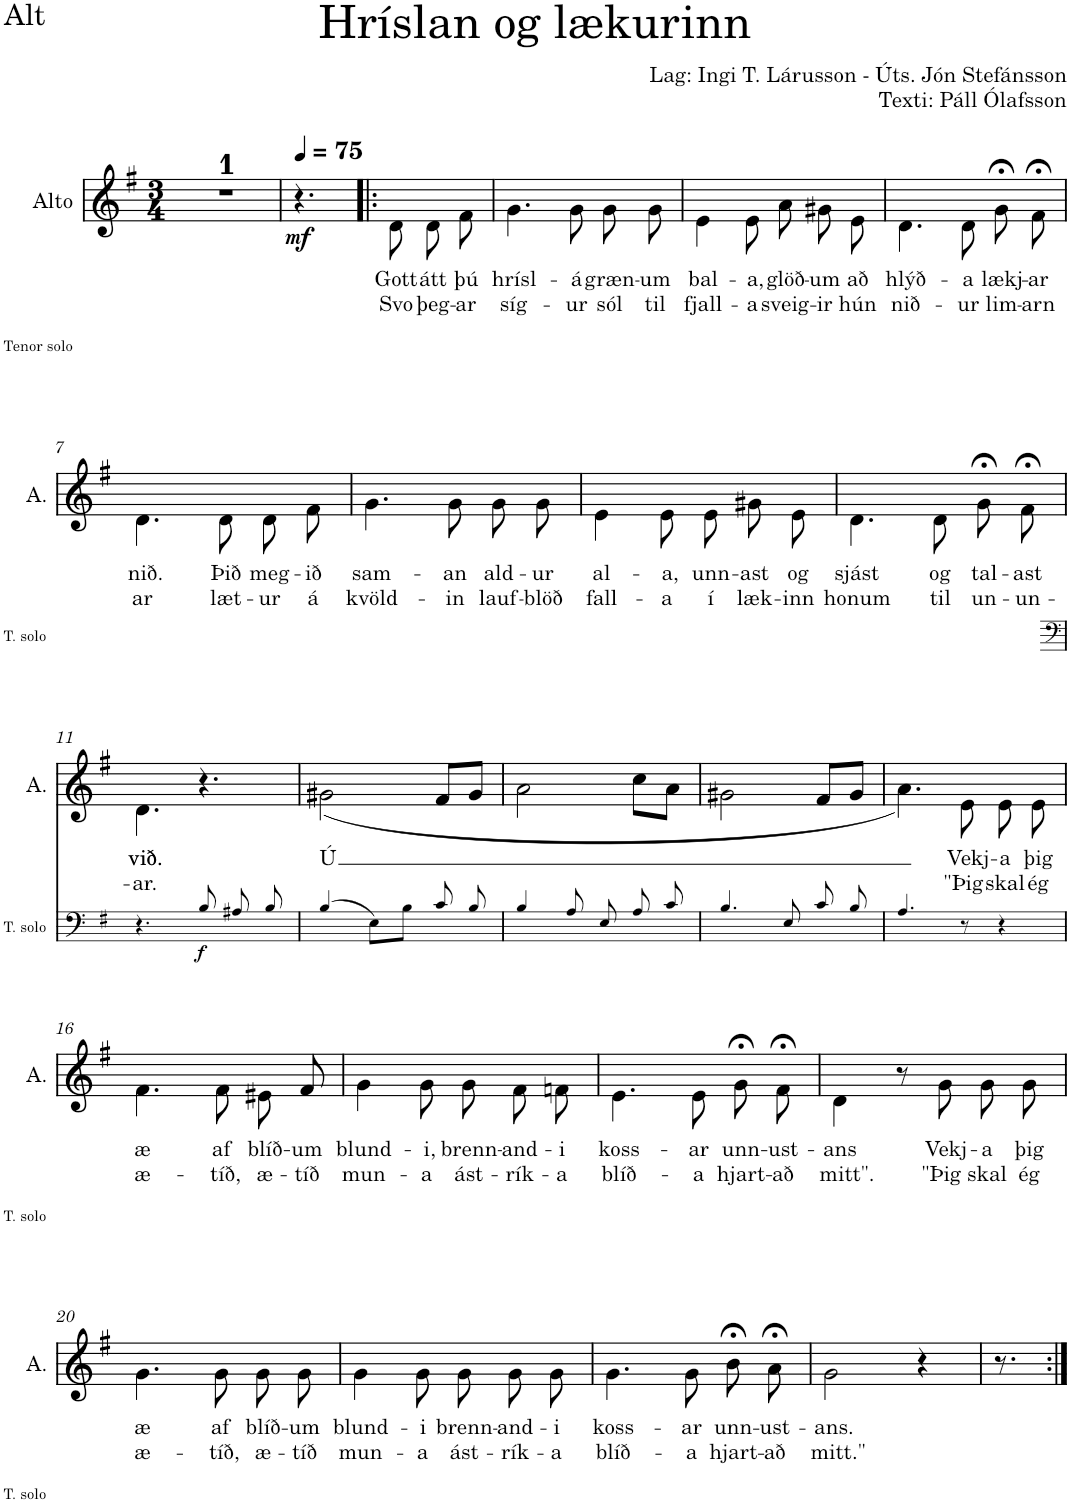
**kern	**dynam	**kern	**text	**text	**dynam
*part2	*part2	*part1	*part1	*part1	*part1
*staff2	*staff2	*staff1	*staff1	*staff1	*staff1
*I"Tenor solo	*	*I"Alto	*	*	*
*I'T. solo	*	*I'A.	*	*	*
*stria5	*	*	*	*	*
*clefF4	*	*clefG2	*	*	*
*k[f#]	*	*k[f#]	*	*	*
*M3/4	*	*M3/4	*	*	*
=1	=1	=1	=1	=1	=1
2.r	.	2.r	.	.	.
=2	=2	=2	=2	=2	=2
*	*	*MM75	*	*	*
!	!	!	!	!	!LO:DY:b
4.r	.	4.r	.	.	mf
=3!|:	=3!|:	=3!|:	=3!|:	=3!|:	=3!|:
!	!	!	!LO:LY:b	!LO:LY:b	!
2.r	.	8d\	Gott	Svo	.
!	!	!	!LO:LY:b	!LO:LY:b	!
.	.	8d\	átt	þeg-	.
!	!	!	!LO:LY:b	!LO:LY:b	!
.	.	8f#\	þú	-ar	.
.	.	4.ryy	.	.	.
=4	=4	=4	=4	=4	=4
!	!	!	!LO:LY:b	!LO:LY:b	!
2.r	.	4.g\	hrísl-	síg-	.
!	!	!	!LO:LY:b	!LO:LY:b	!
.	.	8g\	-á	-ur	.
!	!	!	!LO:LY:b	!LO:LY:b	!
.	.	8g\	græn-	sól	.
!	!	!	!LO:LY:b	!LO:LY:b	!
.	.	8g\	-um	til	.
=5	=5	=5	=5	=5	=5
!	!	!	!LO:LY:b	!LO:LY:b	!
2.r	.	4e\	bal-	fjall-	.
!	!	!	!LO:LY:b	!LO:LY:b	!
.	.	8e\	-a,	-a	.
!	!	!	!LO:LY:b	!LO:LY:b	!
.	.	8a\	glöð-	sveig-	.
!	!	!	!LO:LY:b	!LO:LY:b	!
.	.	8g#X\	-um	-ir	.
!	!	!	!LO:LY:b	!LO:LY:b	!
.	.	8e\	að	hún	.
=6	=6	=6	=6	=6	=6
!	!	!	!LO:LY:b	!LO:LY:b	!
2.r	.	4.d\	hlýð-	nið-	.
!	!	!	!LO:LY:b	!LO:LY:b	!
.	.	8d\	-a	-ur	.
!	!	!	!LO:LY:b	!LO:LY:b	!
.	.	8g;<\	lækj-	lim-	.
!	!	!	!LO:LY:b	!LO:LY:b	!
.	.	8f#;<\	-ar	-arn	.
!!LO:LB:g=z
=7	=7	=7	=7	=7	=7
!	!	!	!LO:LY:b	!LO:LY:b	!
2.r	.	4.d\	nið.	-ar	.
!	!	!	!LO:LY:b	!LO:LY:b	!
.	.	8d\	Þið	læt-	.
!	!	!	!LO:LY:b	!LO:LY:b	!
.	.	8d\	meg-	-ur	.
!	!	!	!LO:LY:b	!LO:LY:b	!
.	.	8f#\	-ið	á	.
=8	=8	=8	=8	=8	=8
!	!	!	!LO:LY:b	!LO:LY:b	!
2.r	.	4.g\	sam-	kvöld-	.
!	!	!	!LO:LY:b	!LO:LY:b	!
.	.	8g\	-an	-in	.
!	!	!	!LO:LY:b	!LO:LY:b	!
.	.	8g\	ald-	lauf-	.
!	!	!	!LO:LY:b	!LO:LY:b	!
.	.	8g\	-ur	-blöð	.
=9	=9	=9	=9	=9	=9
!	!	!	!LO:LY:b	!LO:LY:b	!
2.r	.	4e\	al-	fall-	.
!	!	!	!LO:LY:b	!LO:LY:b	!
.	.	8e\	-a,	-a	.
!	!	!	!LO:LY:b	!LO:LY:b	!
.	.	8e\	unn-	í	.
!	!	!	!LO:LY:b	!LO:LY:b	!
.	.	8g#X\	-ast	læk-	.
!	!	!	!LO:LY:b	!LO:LY:b	!
.	.	8e\	og	-inn	.
=10	=10	=10	=10	=10	=10
!	!	!	!LO:LY:b	!LO:LY:b	!
2.r	.	4.d\	sjást	honum	.
!	!	!	!LO:LY:b	!LO:LY:b	!
.	.	8d\	og	til	.
!	!	!	!LO:LY:b	!LO:LY:b	!
.	.	8g;<\	tal-	un-	.
!	!	!	!LO:LY:b	!LO:LY:b	!
.	.	8f#;<\	-ast	-un-	.
!!LO:LB:g=z
=11	=11	=11	=11	=11	=11
*clefF4	*	*	*	*	*
!	!	!	!LO:LY:b	!LO:LY:b	!
4.r	.	4.d\	við.	-ar.	.
!	!LO:DY:b	!	!	!	!
8B/	f	4.r	.	.	.
8A#X/	.	.	.	.	.
8B/	.	.	.	.	.
=12	=12	=12	=12	=12	=12
!	!	!	!LO:LY:b	!	!
(>4B/	.	(<2g#X\	Ú	.	.
8E\L)	.	.	.	.	.
8B\J	.	.	.	.	.
8c/	.	8f#/L	.	.	.
8B/	.	8g#/J	.	.	.
=13	=13	=13	=13	=13	=13
4B/	.	2a\	.	.	.
8A/	.	.	.	.	.
8E/	.	.	.	.	.
8A/	.	8cc\L	.	.	.
8c/	.	8a\J	.	.	.
=14	=14	=14	=14	=14	=14
4.B/	.	2g#X\	.	.	.
8E/	.	.	.	.	.
8c/	.	8f#/L	.	.	.
8B/	.	8g#/J	.	.	.
=15	=15	=15	=15	=15	=15
4.A/	.	4.a\)	.	.	.
!	!	!	!LO:LY:b	!LO:LY:b	!
8r	.	8e\	Vekj-	"Þig	.
!	!	!	!LO:LY:b	!LO:LY:b	!
4r	.	8e\	-a	skal	.
!	!	!	!LO:LY:b	!LO:LY:b	!
.	.	8e\	þig	ég	.
!!LO:LB:g=z
=16	=16	=16	=16	=16	=16
!	!	!	!LO:LY:b	!LO:LY:b	!
2.r	.	4.f#\	æ	æ-	.
!	!	!	!LO:LY:b	!LO:LY:b	!
.	.	8f#\	af	-tíð,	.
!	!	!	!LO:LY:b	!LO:LY:b	!
.	.	8e#X\	blíð-	æ-	.
!	!	!	!LO:LY:b	!LO:LY:b	!
.	.	8f#/	-um	-tíð	.
=17	=17	=17	=17	=17	=17
!	!	!	!LO:LY:b	!LO:LY:b	!
2.r	.	4g\	blund-	mun-	.
!	!	!	!LO:LY:b	!LO:LY:b	!
.	.	8g\	-i,	-a	.
!	!	!	!LO:LY:b	!LO:LY:b	!
.	.	8g\	brenn-	ást-	.
!	!	!	!LO:LY:b	!LO:LY:b	!
.	.	8f#\	-and-	-rík-	.
!	!	!	!LO:LY:b	!LO:LY:b	!
.	.	8fn\	-i	-a	.
=18	=18	=18	=18	=18	=18
!	!	!	!LO:LY:b	!LO:LY:b	!
2.r	.	4.e\	koss-	blíð-	.
!	!	!	!LO:LY:b	!LO:LY:b	!
.	.	8e\	-ar	-a	.
!	!	!	!LO:LY:b	!LO:LY:b	!
.	.	8g;<\	unn-	hjart-	.
!	!	!	!LO:LY:b	!LO:LY:b	!
.	.	8f#;<\	-ust-	-að	.
=19	=19	=19	=19	=19	=19
!	!	!	!LO:LY:b	!LO:LY:b	!
2.r	.	4d\	-ans	mitt".	.
.	.	8r	.	.	.
!	!	!	!LO:LY:b	!LO:LY:b	!
.	.	8g\	Vekj-	"Þig	.
!	!	!	!LO:LY:b	!LO:LY:b	!
.	.	8g\	-a	skal	.
!	!	!	!LO:LY:b	!LO:LY:b	!
.	.	8g\	þig	ég	.
!!LO:LB:g=z
=20	=20	=20	=20	=20	=20
!	!	!	!LO:LY:b	!LO:LY:b	!
2.r	.	4.g\	æ	æ-	.
!	!	!	!LO:LY:b	!LO:LY:b	!
.	.	8g\	af	-tíð,	.
!	!	!	!LO:LY:b	!LO:LY:b	!
.	.	8g\	blíð-	æ-	.
!	!	!	!LO:LY:b	!LO:LY:b	!
.	.	8g\	-um	-tíð	.
=21	=21	=21	=21	=21	=21
!	!	!	!LO:LY:b	!LO:LY:b	!
2.r	.	4g\	blund-	mun-	.
!	!	!	!LO:LY:b	!LO:LY:b	!
.	.	8g\	-i	-a	.
!	!	!	!LO:LY:b	!LO:LY:b	!
.	.	8g\	brenn-	ást-	.
!	!	!	!LO:LY:b	!LO:LY:b	!
.	.	8g\	-and-	-rík-	.
!	!	!	!LO:LY:b	!LO:LY:b	!
.	.	8g\	-i	-a	.
=22	=22	=22	=22	=22	=22
!	!	!	!LO:LY:b	!LO:LY:b	!
2.r	.	4.g\	koss-	blíð-	.
!	!	!	!LO:LY:b	!LO:LY:b	!
.	.	8g\	-ar	-a	.
!	!	!	!LO:LY:b	!LO:LY:b	!
.	.	8b;<\	unn-	hjart-	.
!	!	!	!LO:LY:b	!LO:LY:b	!
.	.	8a;<\	-ust-	-að	.
=23	=23	=23	=23	=23	=23
!	!	!	!LO:LY:b	!LO:LY:b	!
2.r	.	2g\	-ans.	mitt."	.
.	.	4r	.	.	.
=24	=24	=24	=24	=24	=24
2.r	.	8.r	.	.	.
.	.	2ryy	.	.	.
.	.	16ryy	.	.	.
=:|!	=:|!	=:|!	=:|!	=:|!	=:|!
*-	*-	*-	*-	*-	*-
